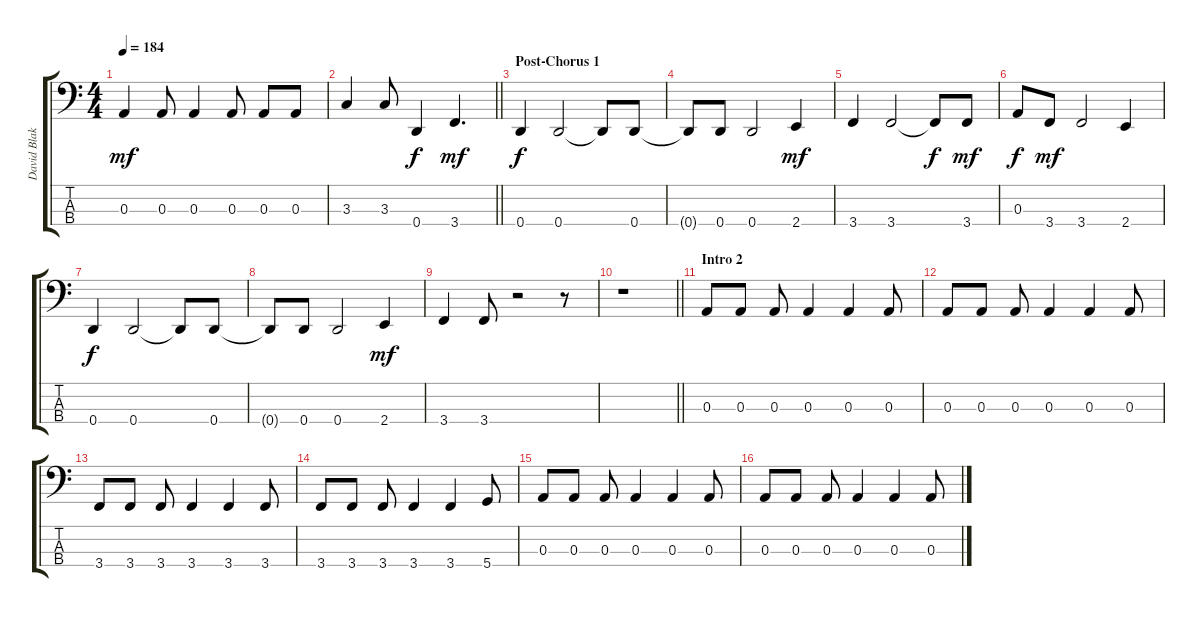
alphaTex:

\track ("David Blake-Dickson (Bass)" "David Blak") {instrument electricbasspick}
\staff {score tabs}
\tuning (G2 D2 A1 D1) {hide}
\ts (4 4)
\tempo 184
\clef f4
\ks c
0.3.4{dy mf} 0.3.8 0.3.4 0.3.8 0.3.8 0.3.8 |
\barLineRight lightlight
3.3.4 3.3.8 0.4.4{dy f} 3.4.4{d dy mf} |
\section ("" "Post-Chorus 1")
0.4.4{dy f} 0.4.2 0.4{t}.8 0.4.8 |
0.4{t}.8 0.4.8 0.4.2 2.4.4{dy mf} |
3.4.4 3.4.2 3.4{t}.8{dy f} 3.4.8{dy mf} |
0.3.8{dy f} 3.4.8{dy mf} 3.4.2 2.4.4 |
0.4.4{dy f} 0.4.2 0.4{t}.8 0.4.8 |
0.4{t}.8 0.4.8 0.4.2 2.4.4{dy mf} |
3.4.4 3.4.8 r.2 r.8 |
\barLineRight lightlight
r.1 |
\section ("" "Intro 2")
0.3.8 0.3.8 0.3.8 0.3.4 0.3.4 0.3.8 |
0.3.8 0.3.8 0.3.8 0.3.4 0.3.4 0.3.8 |
3.4.8 3.4.8 3.4.8 3.4.4 3.4.4 3.4.8 |
3.4.8 3.4.8 3.4.8 3.4.4 3.4.4 5.4.8 |
0.3.8 0.3.8 0.3.8 0.3.4 0.3.4 0.3.8 |
0.3.8 0.3.8 0.3.8 0.3.4 0.3.4 0.3.8
